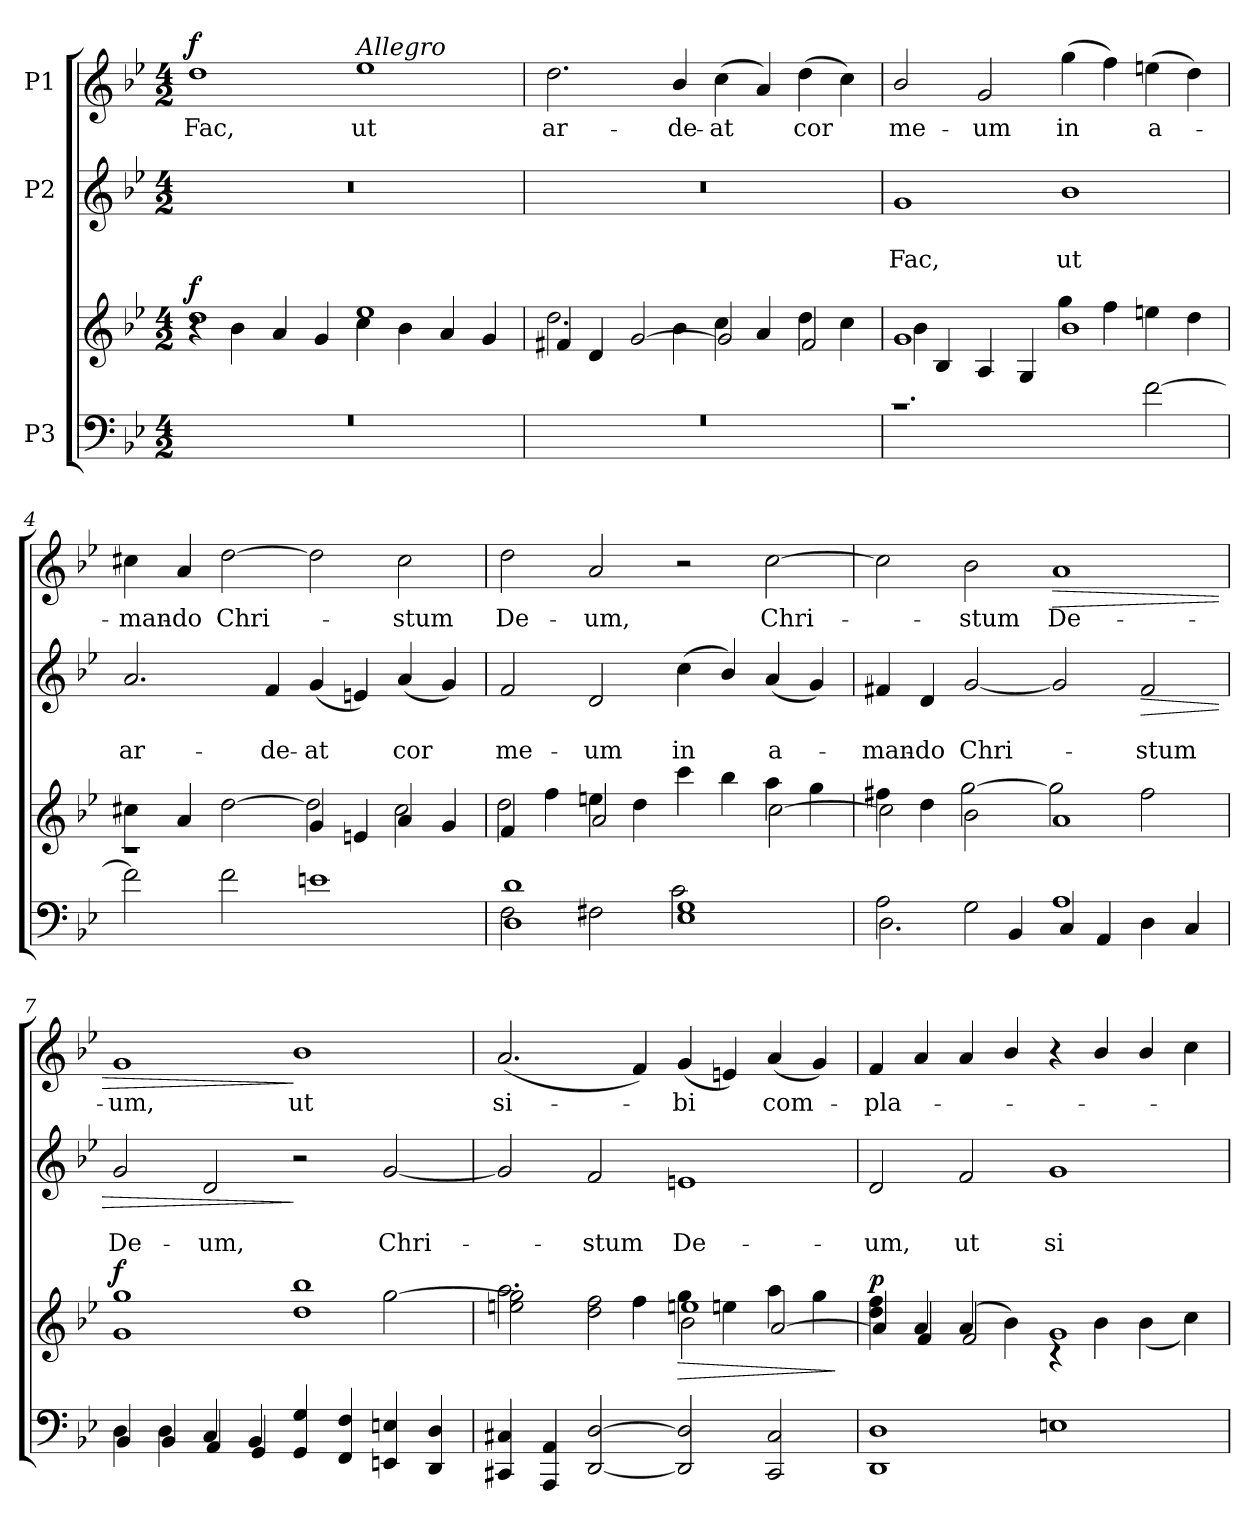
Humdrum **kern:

**kern	**kern	**dynam	**kern	**text	**text	**dynam	**kern	**text	**dynam
*part3	*part3	*part3	*part2	*part2	*part2	*part2	*part1	*part1	*part1
*staff4	*staff3	*staff3/4	*staff2	*staff2	*staff2	*staff2	*staff1	*staff1	*staff1
*I"P3	*	*	*I"P2	*	*	*	*I"P1	*	*
*clefF4	*clefG2	*	*clefG2	*	*	*	*clefG2	*	*
*k[b-e-]	*k[b-e-]	*	*k[b-e-]	*	*	*	*k[b-e-]	*	*
*B-:	*B-:	*	*B-:	*	*	*	*B-:	*	*
*M4/2	*M4/2	*	*M4/2	*	*	*	*M4/2	*	*
=1	=1	=1	=1	=1	=1	=1	=1	=1	=1
!LO:N:vis=1	!	!LO:DY:a	!	!	!	!	!	!LO:LY:b	!LO:DY:a
*^	*^	*	*	*	*	*	*	*	*
*	*	*	*^	*	*	*	*	*	*	*	*
0r	0ryy	0ryy	1dd	4r	f	0r	.	.	.	1dd	Fac,	f
.	.	.	.	4b-\	.	.	.	.	.	.	.	.
.	.	.	.	4a/	.	.	.	.	.	.	.	.
.	.	.	.	4g/	.	.	.	.	.	.	.	.
!	!	!	!	!	!	!	!	!	!	!LO:TX:a:i:t=Allegro	!	!
!	!	!	!	!	!	!	!	!	!	!	!LO:LY:b	!
.	.	.	1ee-	4cc\	.	.	.	.	.	1ee-	ut	.
.	.	.	.	4b-\	.	.	.	.	.	.	.	.
.	.	.	.	4a/	.	.	.	.	.	.	.	.
.	.	.	.	4g/	.	.	.	.	.	.	.	.
=2	=2	=2	=2	=2	=2	=2	=2	=2	=2	=2	=2	=2
!LO:N:vis=1	!	!	!	!	!	!	!	!	!	!	!LO:LY:b	!
0r	0ryy	0ryy	2.dd\	4f#X/	.	0r	.	.	.	2.dd\	ar-	.
.	.	.	.	4d/	.	.	.	.	.	.	.	.
.	.	.	.	[<2g/	.	.	.	.	.	.	.	.
!	!	!	!	!	!	!	!	!	!	!	!LO:LY:b	!
.	.	.	4b-\	.	.	.	.	.	.	4b-/	-de-	.
!	!	!	!	!	!	!	!	!	!	!	!LO:LY:b	!
.	.	.	4cc\	2g/]	.	.	.	.	.	(>4cc\	-at	.
.	.	.	4a/	.	.	.	.	.	.	4a/)	.	.
!	!	!	!	!	!	!	!	!	!	!	!LO:LY:b	!
.	.	.	4dd\	2f#/	.	.	.	.	.	(>4dd\	cor	.
.	.	.	4cc\	.	.	.	.	.	.	4cc\)	.	.
=3	=3	=3	=3	=3	=3	=3	=3	=3	=3	=3	=3	=3
!	!	!	!	!	!	!	!	!LO:LY:b	!	!	!LO:LY:b	!
1.r	0ryy	0ryy	1g	4b-\	.	1g	.	Fac,	.	2b-/	me-	.
.	.	.	.	4B-/	.	.	.	.	.	.	.	.
!	!	!	!	!	!	!	!	!	!	!	!LO:LY:b	!
.	.	.	.	4A/	.	.	.	.	.	2g/	-um	.
.	.	.	.	4G/	.	.	.	.	.	.	.	.
!	!	!	!	!	!	!	!	!LO:LY:b	!	!	!LO:LY:b	!
.	.	.	1b-	4gg\	.	1b-	.	ut	.	(>4gg\	in	.
.	.	.	.	4ff\	.	.	.	.	.	4ff\)	.	.
!	!	!	!	!	!	!	!	!	!	!	!LO:LY:b	!
[>2f\	.	.	.	4een\	.	.	.	.	.	(>4een\	a-	.
.	.	.	.	4dd\	.	.	.	.	.	4dd\)	.	.
=4	=4	=4	=4	=4	=4	=4	=4	=4	=4	=4	=4	=4
!	!	!	!	!	!	!	!	!LO:LY:b	!	!	!LO:LY:b	!
2f\]	0ryy	0ryy	1rc	4cc#X\	.	2.a/	.	ar-	.	4cc#X\	-man-	.
!	!	!	!	!	!	!	!	!	!	!	!LO:LY:b	!
.	.	.	.	4a/	.	.	.	.	.	4a/	-do	.
!	!	!	!	!	!	!	!	!	!	!	!LO:LY:b	!
2f\	.	.	.	[>2dd\	.	.	.	.	.	[>2dd\	Chri-	.
!	!	!	!	!	!	!	!	!LO:LY:b	!	!	!	!
.	.	.	.	.	.	4f/	.	-de-	.	.	.	.
!	!	!	!	!	!	!	!	!LO:LY:b	!	!	!	!
1en	.	.	4g/	2dd\]	.	(<4g/	.	-at	.	2dd\]	.	.
.	.	.	4en/	.	.	4en/)	.	.	.	.	.	.
!	!	!	!	!	!	!	!	!LO:LY:b	!	!	!LO:LY:b	!
.	.	.	4a/	2cc#\	.	(<4a/	.	cor	.	2cc#\	-stum	.
.	.	.	4g/	.	.	4g/)	.	.	.	.	.	.
!!LO:LB:g=z
=5	=5	=5	=5	=5	=5	=5	=5	=5	=5	=5	=5	=5
!	!	!	!	!	!	!	!	!LO:LY:b	!	!	!LO:LY:b	!
2F\	1D 1d	0ryy	4f/	2dd\	.	2f/	.	me-	.	2dd\	De-	.
.	.	.	4ff\	.	.	.	.	.	.	.	.	.
!	!	!	!	!	!	!	!	!LO:LY:b	!	!	!LO:LY:b	!
2F#X\	.	.	4een\	2a/	.	2d/	.	-um	.	2a/	-um,	.
.	.	.	4dd\	.	.	.	.	.	.	.	.	.
!	!	!	!	!	!	!	!	!LO:LY:b	!	!	!	!
1E- 1G	2c\	.	4ccc\	2ryy	.	(>4cc\	.	in	.	2r	.	.
.	.	.	4bb-\	.	.	4b-/)	.	.	.	.	.	.
!	!	!	!	!	!	!	!	!LO:LY:b	!	!	!LO:LY:b	!
.	2ryy	.	4aa\	[<2cc\	.	(<4a/	.	a-	.	[>2cc\	Chri-	.
.	.	.	4gg\	.	.	4g/)	.	.	.	.	.	.
=6	=6	=6	=6	=6	=6	=6	=6	=6	=6	=6	=6	=6
!	!	!	!	!	!	!	!	!LO:LY:b	!	!	!	!
2A\	2.D\	0ryy	4ff#X\	2cc\]	.	4f#X/	.	-man-	.	2cc\]	.	.
!	!	!	!	!	!	!	!	!LO:LY:b	!	!	!	!
.	.	.	4dd\	.	.	4d/	.	-do	.	.	.	.
!	!	!	!	!	!	!	!	!LO:LY:b	!	!	!LO:LY:b	!
2G\	.	.	2b-\	[>2gg\	.	[<2g/	.	Chri-	.	2b-\	-stum	.
.	4BB-/	.	.	.	.	.	.	.	.	.	.	.
!	!	!	!	!	!	!	!	!	!	!	!LO:LY:b	!LO:HP:b
1A	4C/	.	1a	2gg\]	.	2g/]	.	.	.	1a	De-	>
.	4AA/	.	.	.	.	.	.	.	.	.	.	.
!	!	!	!	!	!	!	!	!LO:LY:b	!LO:HP:b	!	!	!
.	4D\	.	.	2ff#i\	.	2f#/	.	-stum	>	.	.	.
.	4C/	.	.	.	.	.	.	.	.	.	.	.
=7	=7	=7	=7	=7	=7	=7	=7	=7	=7	=7	=7	=7
!	!	!	!	!	!LO:DY:a	!	!	!LO:LY:b	!	!	!LO:LY:b	!
4D\	4BB-/	0ryy	1g 1gg	1.ryy	f	2g/	.	De-	.	1g	-um,	.
4D\	4BB-/	.	.	.	.	.	.	.	.	.	.	.
!	!	!	!	!	!	!	!	!LO:LY:b	!	!	!	!
4C/	4AA/	.	.	.	.	2d/	.	-um,	.	.	.	.
4BB-/	4GG/	.	.	.	.	.	.	.	.	.	.	.
!	!	!	!	!	!	!	!	!	!	!	!LO:LY:b	!
4GG/ 4G/	1ryy	.	1dd 1bb-	.	.	2r	.	.	]	1b-	ut	]
4FF/ 4F/	.	.	.	.	.	.	.	.	.	.	.	.
!	!	!	!	!	!	!	!	!LO:LY:b	!	!	!	!
4EEn/ 4En/	.	.	.	[>2gg\	.	[<2g/	.	Chri-	.	.	.	.
4DD/ 4D/	.	.	.	.	.	.	.	.	.	.	.	.
=8	=8	=8	=8	=8	=8	=8	=8	=8	=8	=8	=8	=8
!	!	!	!	!	!	!	!	!	!	!	!LO:LY:b	!
4CC#X/ 4C#X/	0ryy	2.aa\	1ryy	2een\ 2gg\]	.	2g/]	.	.	.	(<2.a/	si-	.
4AAA/ 4AA/	.	.	.	.	.	.	.	.	.	.	.	.
!	!	!	!	!	!	!	!	!LO:LY:b	!	!	!	!
[<2DD/ [>2D/	.	.	.	2dd\ 2ff\	.	2f/	.	-stum	.	.	.	.
.	.	4ff\	.	.	.	.	.	.	.	4f/)	.	.
!	!	!	!	!	!LO:HP:b	!	!	!LO:LY:b	!	!	!LO:LY:b	!
2DD/] 2D/]	.	4gg\	1eeni	2b-\	>	1en	.	De-	.	(<4g/	-bi	.
.	.	4eeni\	.	.	.	.	.	.	.	4en/)	.	.
!	!	!	!	!	!	!	!	!	!	!	!LO:LY:b	!
2CC#/ 2C#/	.	4aa\	.	[<2a/	.	.	.	.	.	(<4a/	com-	.
.	.	4gg\	.	.	.	.	.	.	.	4g/)	.	.
*v	*v	*	*	*	*	*	*	*	*	*	*	*
*	*v	*v	*v	*	*	*	*	*	*	*	*
.	.	]	.	.	.	.	.	.	.
!!LO:LB:g=z
=9	=9	=9	=9	=9	=9	=9	=9	=9	=9
*^	*^	*	*	*	*	*	*	*	*
*	*	*	*^	*	*	*	*	*	*	*	*
!	!	!	!	!	!LO:DY:a	!	!	!LO:LY:b	!	!	!LO:LY:b	!
1DD 1D	0ryy	0ryy	4dd\ 4ff\	4a/]	p	2d/	.	-um,	.	4f/	-pla-	.
.	.	.	4a/	4f/	.	.	.	.	.	4a/	.	.
!	!	!	!	!	!	!	!	!LO:LY:b	!	!	!	!
.	.	.	(>4a/	2f/	.	2f/	.	ut	.	4a/	.	.
.	.	.	4b-\)	.	.	.	.	.	.	4b-/	.	.
!	!	!	!	!	!	!	!	!LO:LY:b	!	!	!	!
1En	.	.	4rc	1g	.	1g	.	si-	.	4r	.	.
.	.	.	4b-\	.	.	.	.	.	.	4b-/	.	.
.	.	.	(>4b-\	.	.	.	.	.	.	4b-/	.	.
.	.	.	4cc\)	.	.	.	.	.	.	4cc\	.	.
*v	*v	*	*	*	*	*	*	*	*	*	*	*
*	*v	*v	*v	*	*	*	*	*	*	*	*
=	=	=	=	=	=	=	=	=	=
*-	*-	*-	*-	*-	*-	*-	*-	*-	*-
